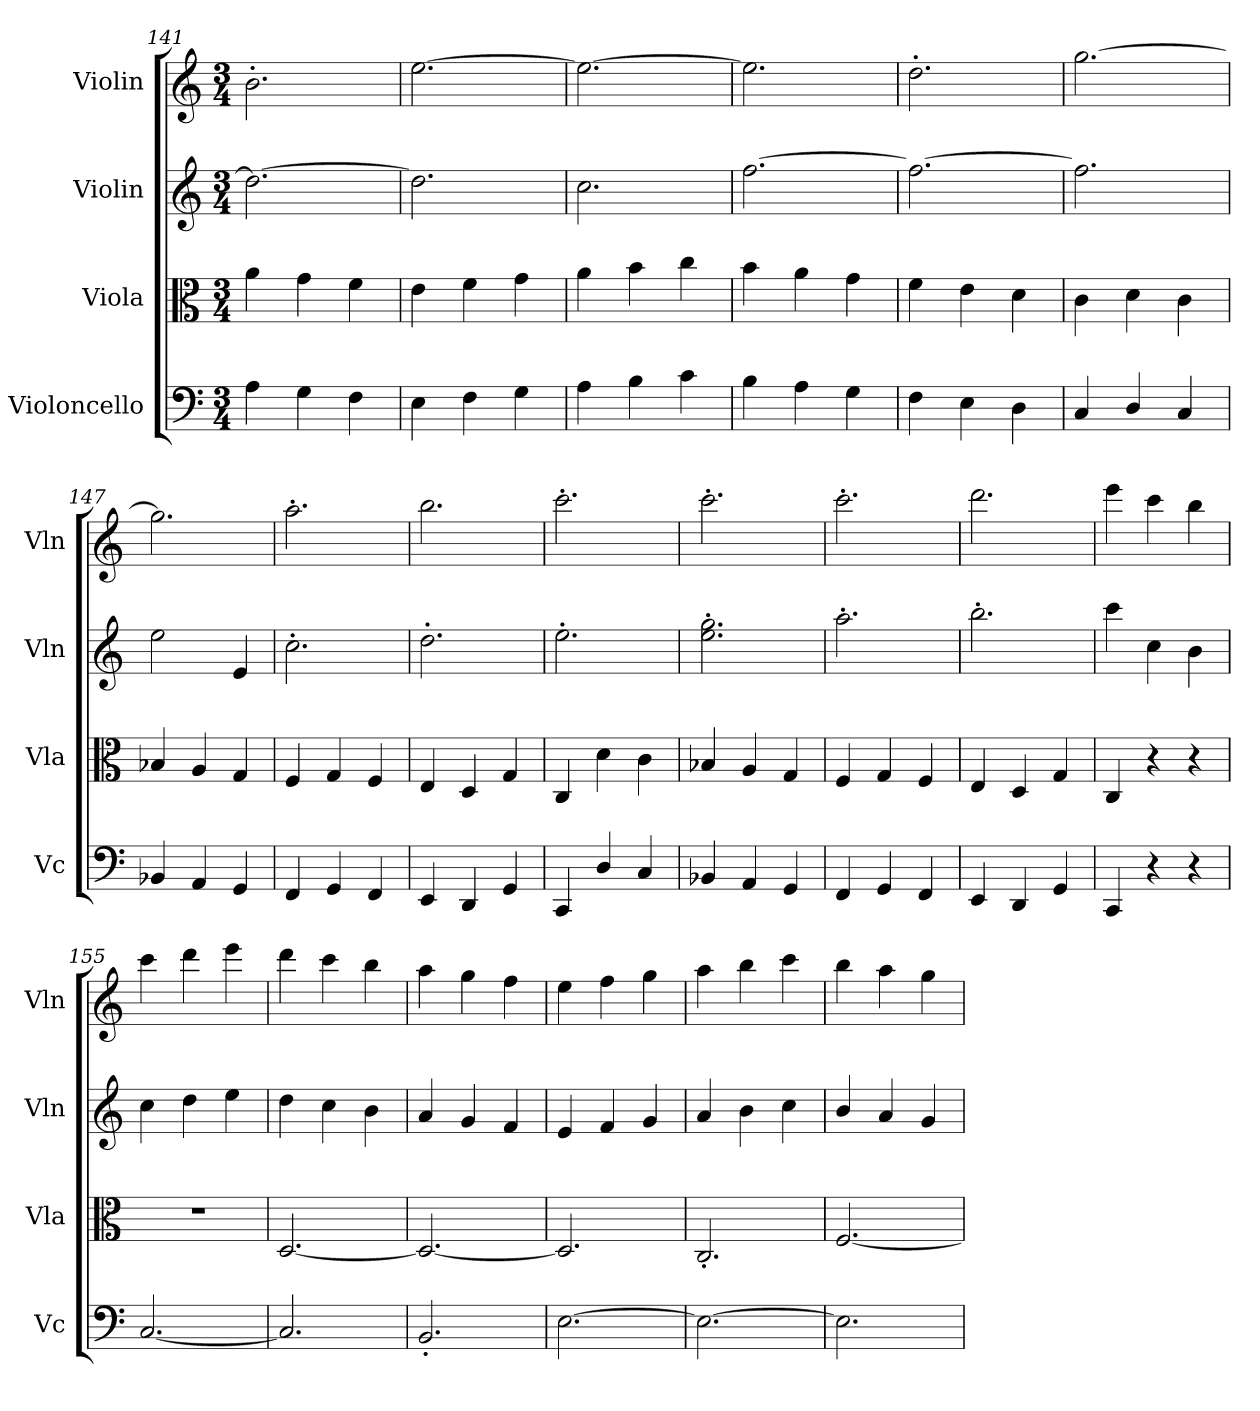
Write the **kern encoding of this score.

**kern	**kern	**kern	**kern
*part4	*part3	*part2	*part1
*staff4	*staff3	*staff2	*staff1
*I"Violoncello	*I"Viola	*I"Violin	*I"Violin
*I'Vc	*I'Vla	*I'Vln	*I'Vln
*clefF4	*clefC3	*clefG2	*clefG2
*k[]	*k[]	*k[]	*k[]
*M3/4	*M3/4	*M3/4	*M3/4
=141	=141	=141	=141
4A\	4a\	2.dd\_	2.b'\
4G\	4g\	.	.
4F\	4f\	.	.
=142	=142	=142	=142
4E\	4e\	2.dd\]	[2.ee\
4F\	4f\	.	.
4G\	4g\	.	.
=143	=143	=143	=143
4A\	4a\	2.cc\	2.ee\_
4B\	4b\	.	.
4c\	4cc\	.	.
=144	=144	=144	=144
4B\	4b\	[2.ff\	2.ee\]
4A\	4a\	.	.
4G\	4g\	.	.
=145	=145	=145	=145
4F\	4f\	2.ff\_	2.dd'\
4E\	4e\	.	.
4D\	4d\	.	.
=146	=146	=146	=146
4C/	4c\	2.ff\]	[2.gg\
4D/	4d\	.	.
4C/	4c\	.	.
=147	=147	=147	=147
4BB-X/	4B-X/	2ee\	2.gg\]
4AA/	4A/	.	.
4GG/	4G/	4e/	.
=148	=148	=148	=148
4FF/	4F/	2.cc'\	2.aa'\
4GG/	4G/	.	.
4FF/	4F/	.	.
=149	=149	=149	=149
4EE/	4E/	2.dd'\	2.bb\
4DD/	4D/	.	.
4GG/	4G/	.	.
=150	=150	=150	=150
4CC/	4C/	2.ee'\	2.ccc'\
4D/	4d\	.	.
4C/	4c\	.	.
=151	=151	=151	=151
4BB-X/	4B-X/	2.ee'\ 2.gg'\	2.ccc'\
4AA/	4A/	.	.
4GG/	4G/	.	.
=152	=152	=152	=152
4FF/	4F/	2.aa'\	2.ccc'\
4GG/	4G/	.	.
4FF/	4F/	.	.
=153	=153	=153	=153
4EE/	4E/	2.bb'\	2.ddd\
4DD/	4D/	.	.
4GG/	4G/	.	.
=154	=154	=154	=154
4CC/	4C/	4ccc\	4eee\
4r	4r	4cc\	4ccc\
4r	4r	4b\	4bb\
=155	=155	=155	=155
[2.C/	2.r	4cc\	4ccc\
.	.	4dd\	4ddd\
.	.	4ee\	4eee\
=156	=156	=156	=156
2.C/]	[2.D/	4dd\	4ddd\
.	.	4cc\	4ccc\
.	.	4b\	4bb\
=157	=157	=157	=157
2.BB'/	2.D/_	4a/	4aa\
.	.	4g/	4gg\
.	.	4f/	4ff\
=158	=158	=158	=158
[2.E\	2.D/]	4e/	4ee\
.	.	4f/	4ff\
.	.	4g/	4gg\
=159	=159	=159	=159
2.E\_	2.C'/	4a/	4aa\
.	.	4b\	4bb\
.	.	4cc\	4ccc\
=160	=160	=160	=160
2.E\]	[2.F/	4b/	4bb\
.	.	4a/	4aa\
.	.	4g/	4gg\
=	=	=	=
*-	*-	*-	*-
